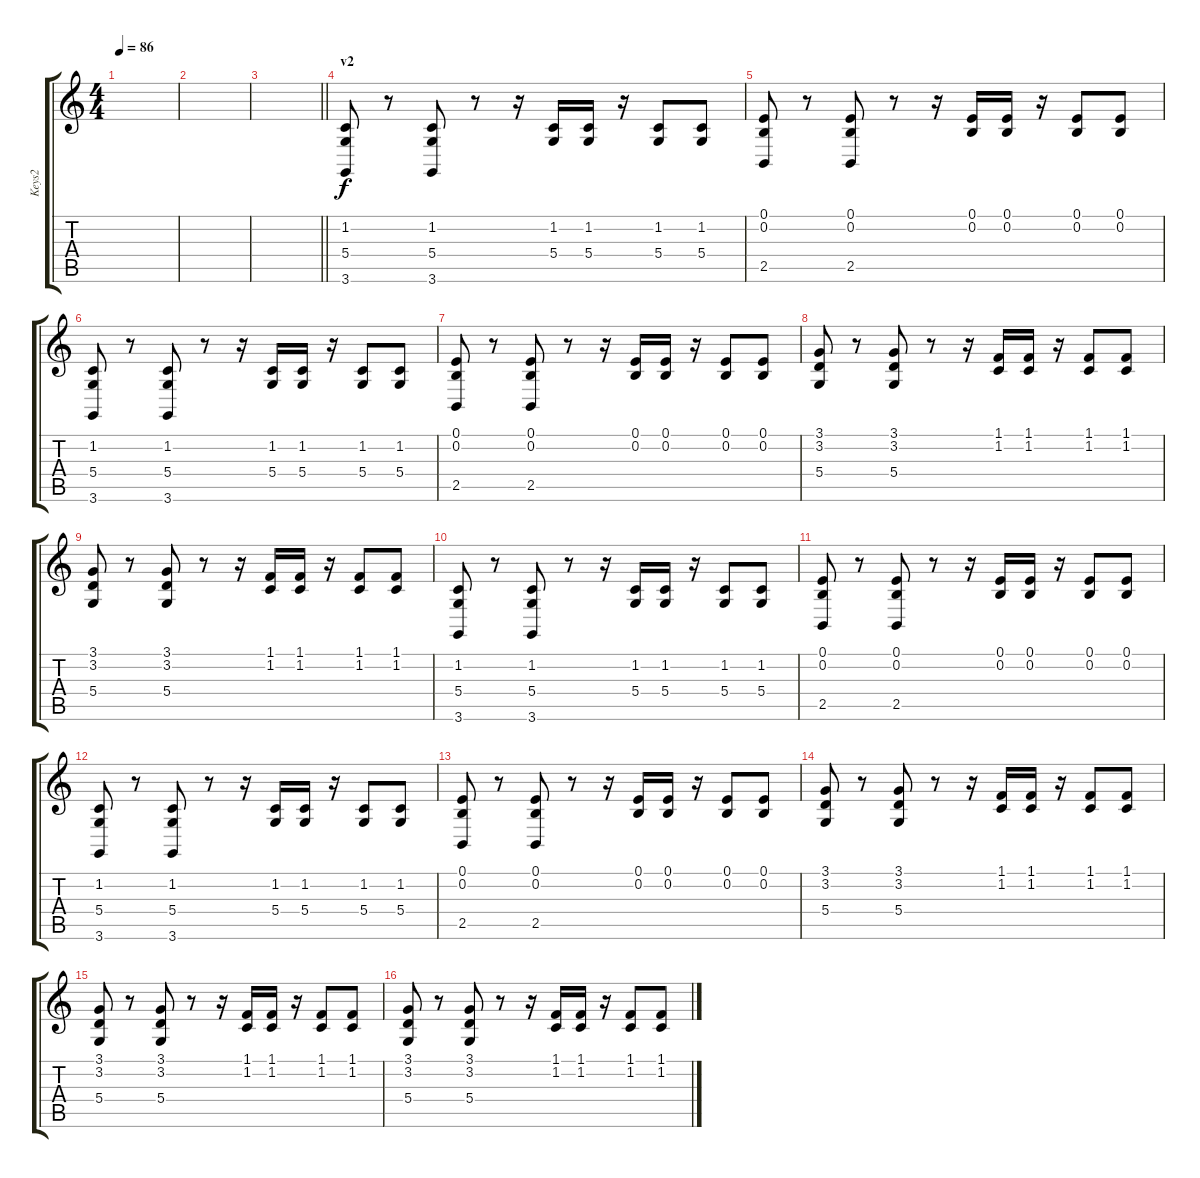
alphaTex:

\track ("Keys2" "Keys2") {instrument stringensemble1}
\staff {score tabs}
\tuning (E4 B3 G3 D3 A2 E2) {hide}
\ts (4 4)
\tempo 86
\clef g2
\ks c
|
|
\barLineRight lightlight
|
\section ("" "v2")
(1.2 5.4 3.6).8 r.8 (1.2 5.4 3.6).8 r.8 r.16 (1.2 5.4).16 (1.2 5.4).16 r.16 (1.2 5.4).8 (1.2 5.4).8 |
(0.1 0.2 2.5).8 r.8 (0.1 0.2 2.5).8 r.8 r.16 (0.1 0.2).16 (0.1 0.2).16 r.16 (0.1 0.2).8 (0.1 0.2).8 |
(1.2 5.4 3.6).8 r.8 (1.2 5.4 3.6).8 r.8 r.16 (1.2 5.4).16 (1.2 5.4).16 r.16 (1.2 5.4).8 (1.2 5.4).8 |
(0.1 0.2 2.5).8 r.8 (0.1 0.2 2.5).8 r.8 r.16 (0.1 0.2).16 (0.1 0.2).16 r.16 (0.1 0.2).8 (0.1 0.2).8 |
(3.1 3.2 5.4).8 r.8 (3.1 3.2 5.4).8 r.8 r.16 (1.1 1.2).16 (1.1 1.2).16 r.16 (1.1 1.2).8 (1.1 1.2).8 |
(3.1 3.2 5.4).8 r.8 (3.1 3.2 5.4).8 r.8 r.16 (1.1 1.2).16 (1.1 1.2).16 r.16 (1.1 1.2).8 (1.1 1.2).8 |
(1.2 5.4 3.6).8 r.8 (1.2 5.4 3.6).8 r.8 r.16 (1.2 5.4).16 (1.2 5.4).16 r.16 (1.2 5.4).8 (1.2 5.4).8 |
(0.1 0.2 2.5).8 r.8 (0.1 0.2 2.5).8 r.8 r.16 (0.1 0.2).16 (0.1 0.2).16 r.16 (0.1 0.2).8 (0.1 0.2).8 |
(1.2 5.4 3.6).8 r.8 (1.2 5.4 3.6).8 r.8 r.16 (1.2 5.4).16 (1.2 5.4).16 r.16 (1.2 5.4).8 (1.2 5.4).8 |
(0.1 0.2 2.5).8 r.8 (0.1 0.2 2.5).8 r.8 r.16 (0.1 0.2).16 (0.1 0.2).16 r.16 (0.1 0.2).8 (0.1 0.2).8 |
(3.1 3.2 5.4).8 r.8 (3.1 3.2 5.4).8 r.8 r.16 (1.1 1.2).16 (1.1 1.2).16 r.16 (1.1 1.2).8 (1.1 1.2).8 |
(3.1 3.2 5.4).8 r.8 (3.1 3.2 5.4).8 r.8 r.16 (1.1 1.2).16 (1.1 1.2).16 r.16 (1.1 1.2).8 (1.1 1.2).8 |
(3.1 3.2 5.4).8 r.8 (3.1 3.2 5.4).8 r.8 r.16 (1.1 1.2).16 (1.1 1.2).16 r.16 (1.1 1.2).8 (1.1 1.2).8
